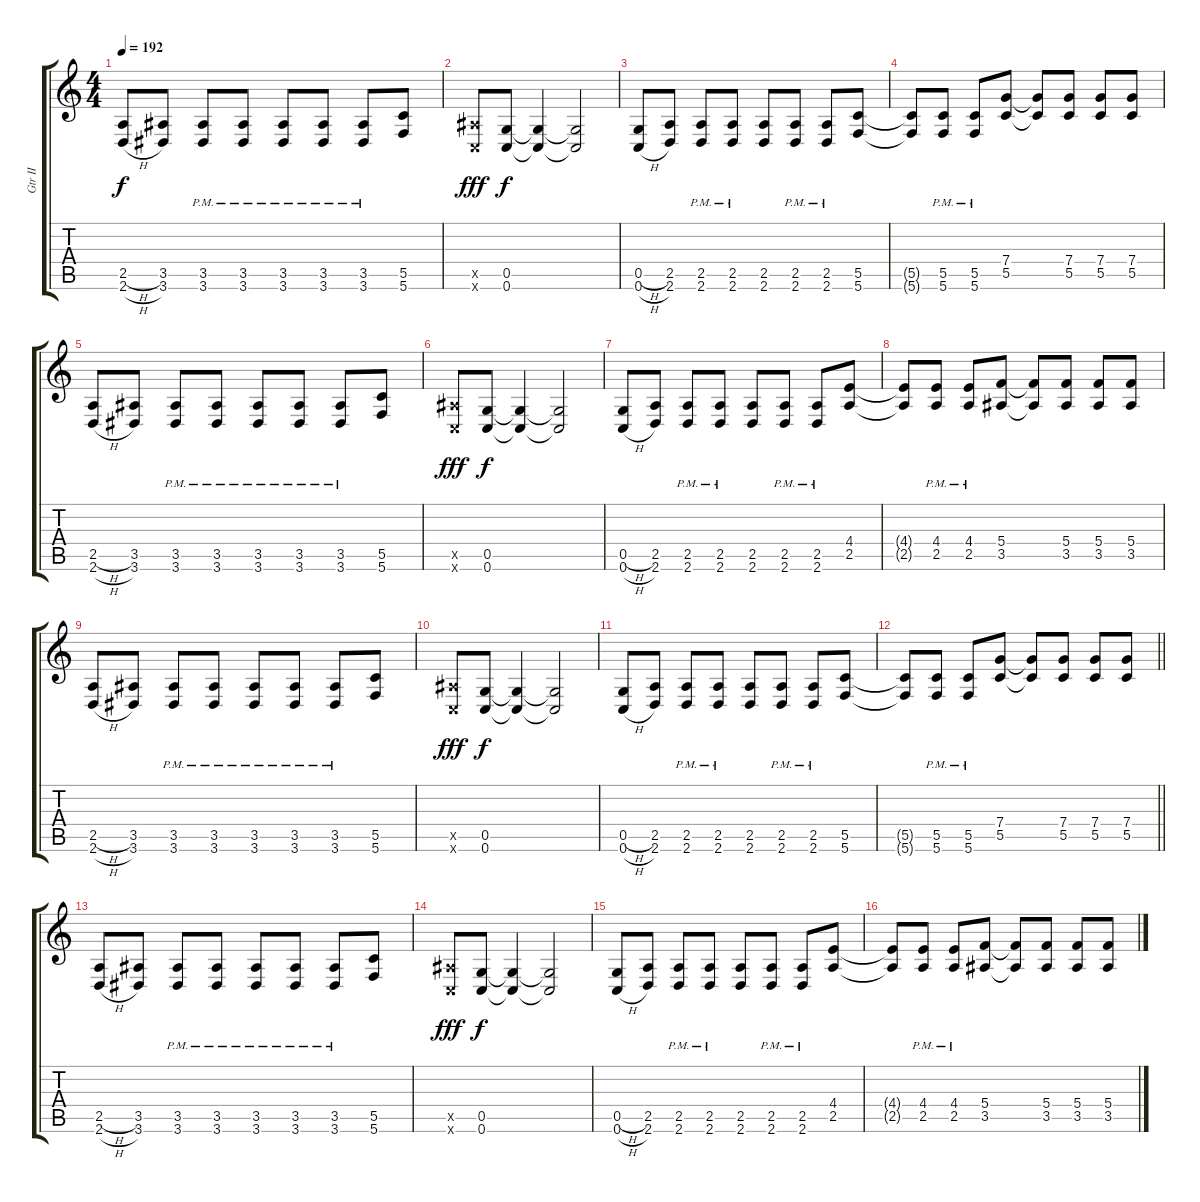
\track ("Gtr II" "Gtr II") {instrument overdrivenguitar}
\staff {score tabs}
\tuning (D4 A3 F3 C3 G2 C2) {hide}
\ts (4 4)
\tempo 192
\clef g2
\ks c
(2.5{h} 2.6{h}).8{dy f} (3.5 3.6).8 (3.5{pm} 3.6{pm}).8 (3.5{pm} 3.6{pm}).8 (3.5{pm} 3.6{pm}).8 (3.5{pm} 3.6{pm}).8 (3.5{pm} 3.6{pm}).8 (5.5 5.6).8 |
(3.5{x} 0.6{x}).8{dy fff} (0.5 0.6).8{dy f} (0.5{t} 0.6{t}).4 (0.5{t} 0.6{t}).2 |
(0.5{h} 0.6{h}).8 (2.5 2.6).8 (2.5{pm} 2.6{pm}).8 (2.5{pm} 2.6{pm}).8 (2.5 2.6).8 (2.5{pm} 2.6{pm}).8 (2.5{pm} 2.6{pm}).8 (5.5 5.6).8 |
(5.5{t} 5.6{t}).8 (5.5{pm} 5.6).8 (5.5{pm} 5.6).8 (7.4 5.5).8 (7.4{t} 5.5{t}).8 (7.4 5.5).8 (7.4 5.5).8 (7.4 5.5).8 |
(2.5{h} 2.6{h}).8 (3.5 3.6).8 (3.5{pm} 3.6{pm}).8 (3.5{pm} 3.6{pm}).8 (3.5{pm} 3.6{pm}).8 (3.5{pm} 3.6{pm}).8 (3.5{pm} 3.6{pm}).8 (5.5 5.6).8 |
(3.5{x} 0.6{x}).8{dy fff} (0.5 0.6).8{dy f} (0.5{t} 0.6{t}).4 (0.5{t} 0.6{t}).2 |
(0.5{h} 0.6{h}).8 (2.5 2.6).8 (2.5{pm} 2.6{pm}).8 (2.5{pm} 2.6{pm}).8 (2.5 2.6).8 (2.5{pm} 2.6{pm}).8 (2.5{pm} 2.6{pm}).8 (4.4 2.5).8 |
(4.4{t} 2.5{t}).8 (4.4{pm} 2.5{pm}).8 (4.4{pm} 2.5{pm}).8 (5.4 3.5).8 (5.4{t} 3.5{t}).8 (5.4 3.5).8 (5.4 3.5).8 (5.4 3.5).8 |
(2.5{h} 2.6{h}).8 (3.5 3.6).8 (3.5{pm} 3.6{pm}).8 (3.5{pm} 3.6{pm}).8 (3.5{pm} 3.6{pm}).8 (3.5{pm} 3.6{pm}).8 (3.5{pm} 3.6{pm}).8 (5.5 5.6).8 |
(3.5{x} 0.6{x}).8{dy fff} (0.5 0.6).8{dy f} (0.5{t} 0.6{t}).4 (0.5{t} 0.6{t}).2 |
(0.5{h} 0.6{h}).8 (2.5 2.6).8 (2.5{pm} 2.6{pm}).8 (2.5{pm} 2.6{pm}).8 (2.5 2.6).8 (2.5{pm} 2.6{pm}).8 (2.5{pm} 2.6{pm}).8 (5.5 5.6).8 |
\barLineRight lightlight
(5.5{t} 5.6{t}).8 (5.5{pm} 5.6).8 (5.5{pm} 5.6).8 (7.4 5.5).8 (7.4{t} 5.5{t}).8 (7.4 5.5).8 (7.4 5.5).8 (7.4 5.5).8 |
(2.5{h} 2.6{h}).8 (3.5 3.6).8 (3.5{pm} 3.6{pm}).8 (3.5{pm} 3.6{pm}).8 (3.5{pm} 3.6{pm}).8 (3.5{pm} 3.6{pm}).8 (3.5{pm} 3.6{pm}).8 (5.5 5.6).8 |
(3.5{x} 0.6{x}).8{dy fff} (0.5 0.6).8{dy f} (0.5{t} 0.6{t}).4 (0.5{t} 0.6{t}).2 |
(0.5{h} 0.6{h}).8 (2.5 2.6).8 (2.5{pm} 2.6{pm}).8 (2.5{pm} 2.6{pm}).8 (2.5 2.6).8 (2.5{pm} 2.6{pm}).8 (2.5{pm} 2.6{pm}).8 (4.4 2.5).8 |
(4.4{t} 2.5{t}).8 (4.4{pm} 2.5{pm}).8 (4.4{pm} 2.5{pm}).8 (5.4 3.5).8 (5.4{t} 3.5{t}).8 (5.4 3.5).8 (5.4 3.5).8 (5.4 3.5).8
